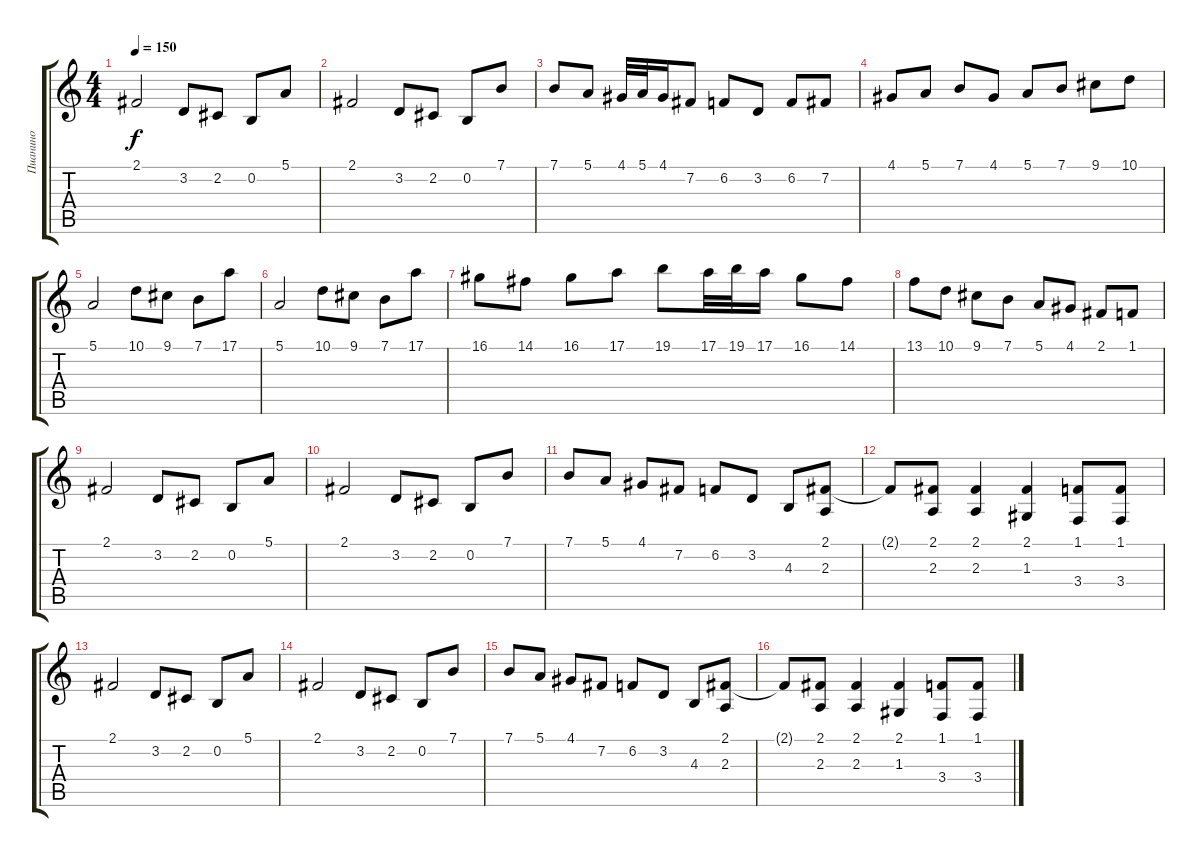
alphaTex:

\track ("Пианино" "Пианино") {instrument brightacousticpiano}
\staff {score tabs}
\tuning (E4 B3 G3 D3 A2 E2) {hide}
\ts (4 4)
\tempo 150
\clef g2
\ks c
2.1.2{dy f} 3.2.8 2.2.8 0.2.8 5.1.8 |
2.1.2 3.2.8 2.2.8 0.2.8 7.1.8 |
7.1.8 5.1.8 4.1.32 5.1.32 4.1.16 7.2.8 6.2.8 3.2.8 6.2.8 7.2.8 |
4.1.8 5.1.8 7.1.8 4.1.8 5.1.8 7.1.8 9.1.8 10.1.8 |
5.1.2 10.1.8 9.1.8 7.1.8 17.1.8 |
5.1.2 10.1.8 9.1.8 7.1.8 17.1.8 |
16.1.8 14.1.8 16.1.8 17.1.8 19.1.8 17.1.32 19.1.32 17.1.16 16.1.8 14.1.8 |
13.1.8 10.1.8 9.1.8 7.1.8 5.1.8 4.1.8 2.1.8 1.1.8 |
2.1.2 3.2.8 2.2.8 0.2.8 5.1.8 |
2.1.2 3.2.8 2.2.8 0.2.8 7.1.8 |
7.1.8 5.1.8 4.1.8 7.2.8 6.2.8 3.2.8 4.3.8 (2.1 2.3).8 |
2.1{t}.8 (2.1 2.3).8 (2.1 2.3).4 (2.1 1.3).4 (1.1 3.4).8 (1.1 3.4).8 |
2.1.2 3.2.8 2.2.8 0.2.8 5.1.8 |
2.1.2 3.2.8 2.2.8 0.2.8 7.1.8 |
7.1.8 5.1.8 4.1.8 7.2.8 6.2.8 3.2.8 4.3.8 (2.1 2.3).8 |
2.1{t}.8 (2.1 2.3).8 (2.1 2.3).4 (2.1 1.3).4 (1.1 3.4).8 (1.1 3.4).8
